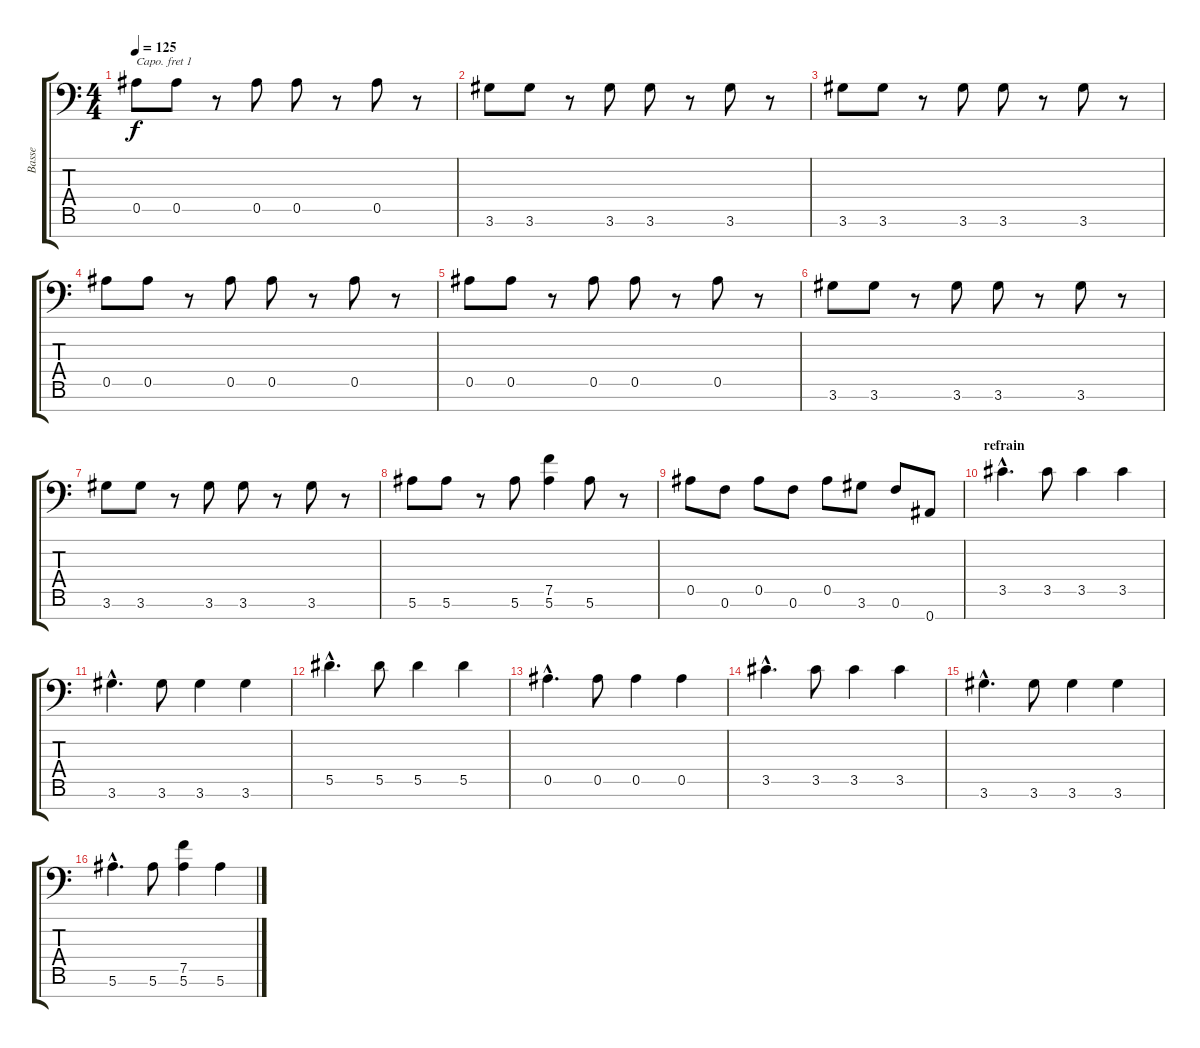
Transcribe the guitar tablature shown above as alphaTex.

\track ("Basse" "Basse") {instrument electricbassfinger}
\staff {score tabs}
\capo 1
\tuning (E4 B3 G3 D3 A2 E2 A1) {hide}
\ts (4 4)
\tempo 125
\clef f4
\ks c
0.5.8{dy f} 0.5.8 r.8 0.5.8 0.5.8 r.8 0.5.8 r.8 |
3.6.8 3.6.8 r.8 3.6.8 3.6.8 r.8 3.6.8 r.8 |
3.6.8 3.6.8 r.8 3.6.8 3.6.8 r.8 3.6.8 r.8 |
0.5.8 0.5.8 r.8 0.5.8 0.5.8 r.8 0.5.8 r.8 |
0.5.8 0.5.8 r.8 0.5.8 0.5.8 r.8 0.5.8 r.8 |
3.6.8 3.6.8 r.8 3.6.8 3.6.8 r.8 3.6.8 r.8 |
3.6.8 3.6.8 r.8 3.6.8 3.6.8 r.8 3.6.8 r.8 |
5.6.8 5.6.8 r.8 5.6.8 (7.5 5.6).4 5.6.8 r.8 |
\section ("" "")
0.5.8 0.6.8 0.5.8 0.6.8 0.5.8 3.6.8 0.6.8 0.7.8 |
\section ("" "refrain")
3.5{hac}.4{d} 3.5.8 3.5.4 3.5.4 |
3.6{hac}.4{d} 3.6.8 3.6.4 3.6.4 |
5.5{hac}.4{d} 5.5.8 5.5.4 5.5.4 |
0.5{hac}.4{d} 0.5.8 0.5.4 0.5.4 |
3.5{hac}.4{d} 3.5.8 3.5.4 3.5.4 |
3.6{hac}.4{d} 3.6.8 3.6.4 3.6.4 |
5.6{hac}.4{d} 5.6.8 (7.5 5.6).4 5.6.4
